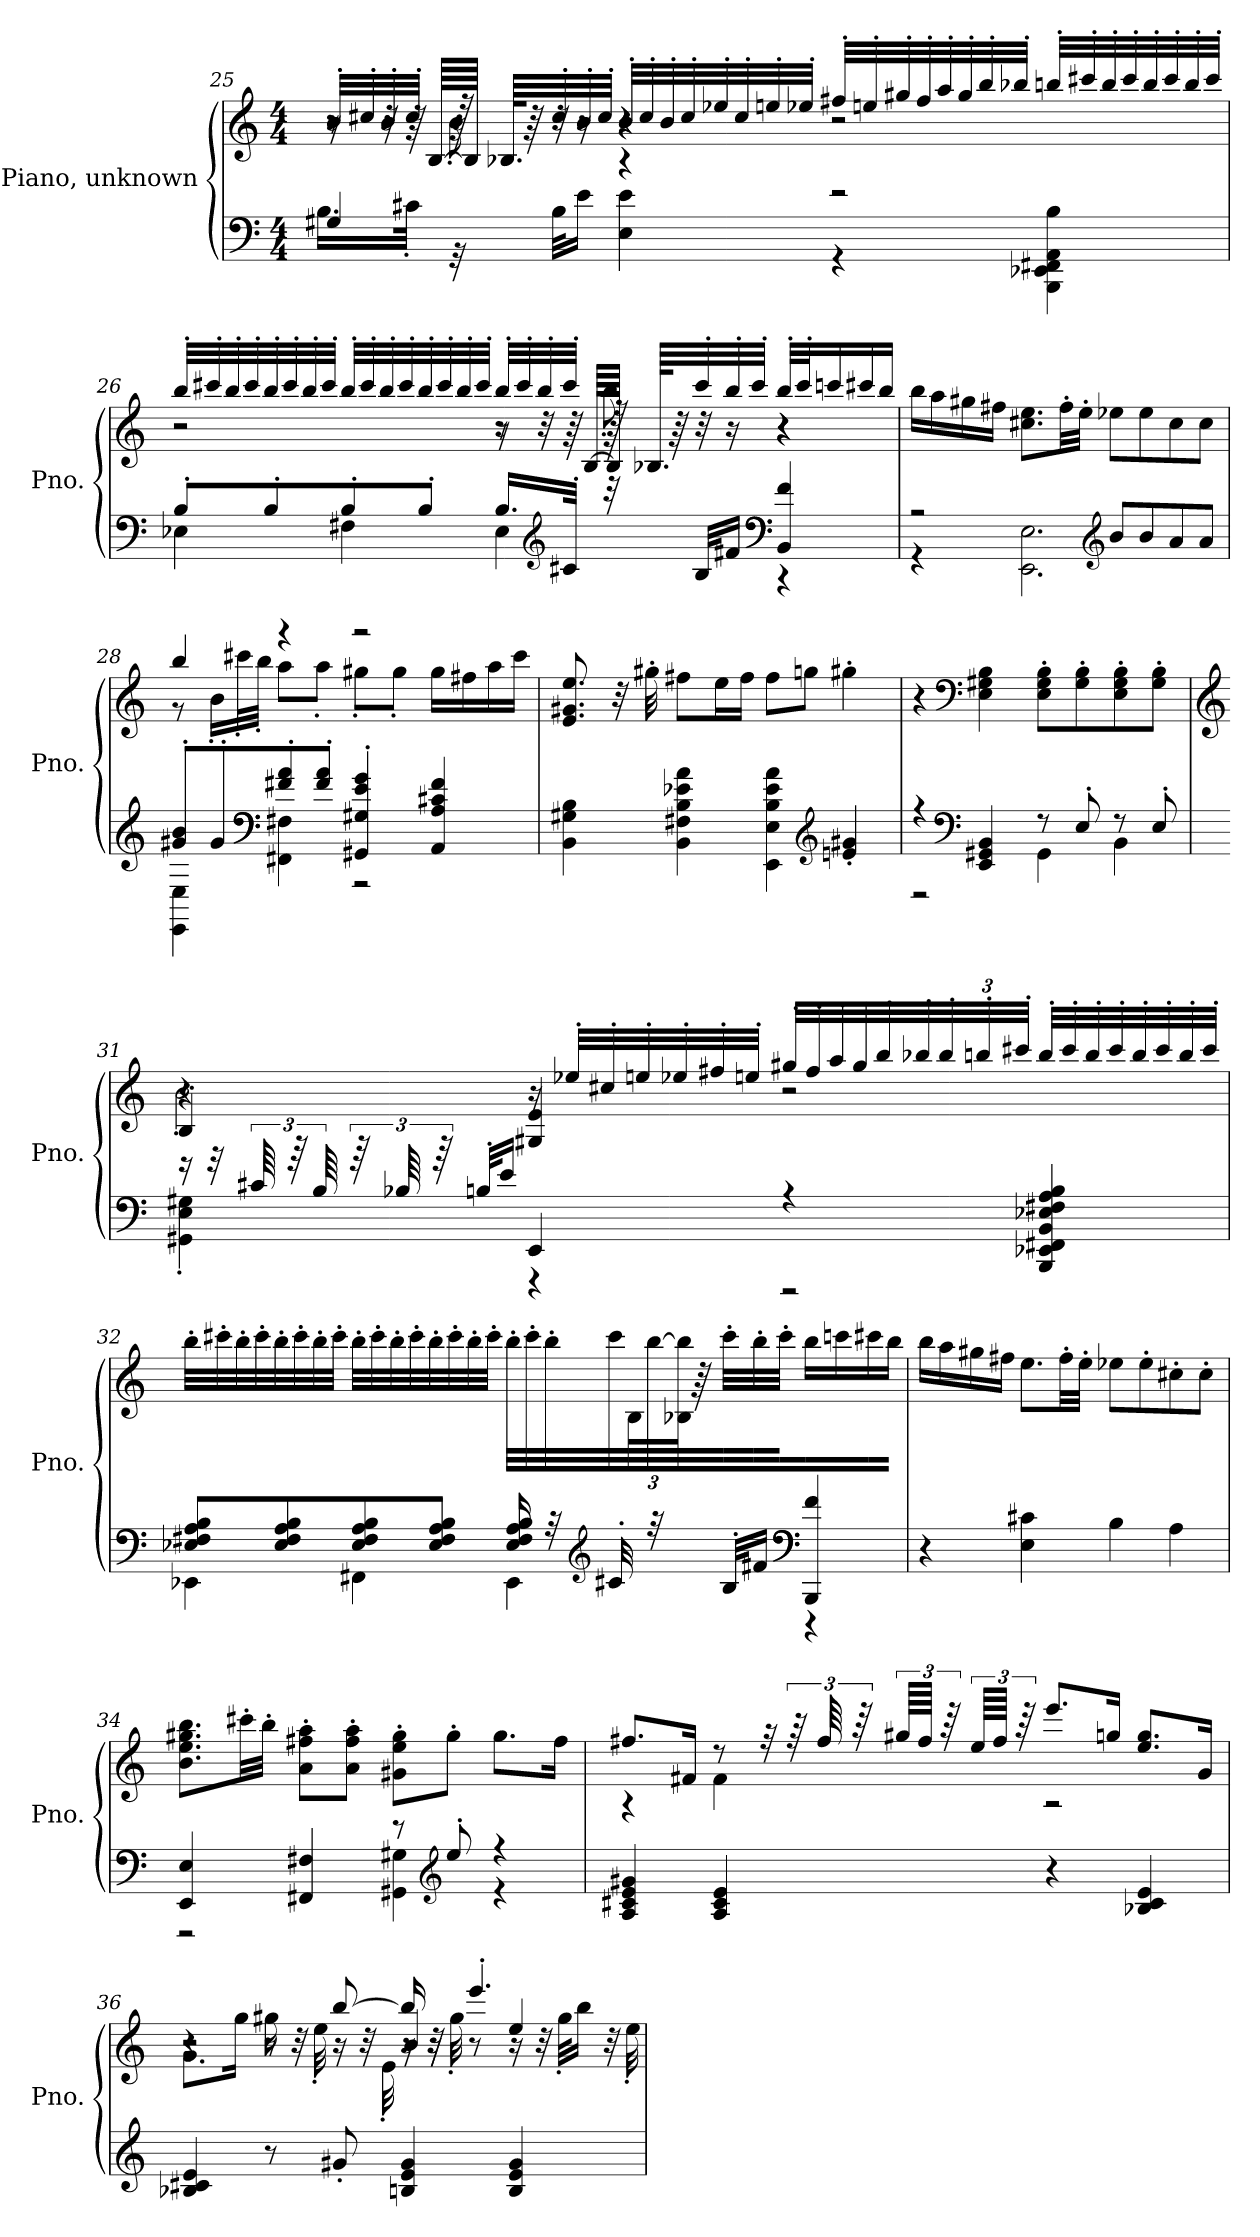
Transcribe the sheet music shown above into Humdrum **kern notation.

**kern	**kern
*part1	*part1
*staff2	*staff1
*I"Piano, unknown	*
*I'Pno.	*
!!LO:LB:g=z
*clefF4	*clefG2
*k[]	*k[]
*M4/4	*M4/4
=25	=25
*^	*^
*	*	*	*^
4G#X/	16.B\LL	32b'/LLL	8r	16r
.	.	32cc#X'/	.	.
.	.	32b'/	.	32r
.	32c#X'\JJk	32cc#'/JJJ	.	64r
.	.	.	.	[64B/LLLL
.	32r	128r	8b'\	64B/JJJJ]
.	.	64.B-X/KLLL	.	.
.	.	.	.	64r
.	32B\KLL	32cc#'/	.	32r
.	16e\JJ	32b'/	.	16r
.	.	32cc#'/JJJ	.	.
4r	4E\ 4e\	32b'/LLL	4r	4r
.	.	32cc#'/	.	.
.	.	32b'/	.	.
.	.	32cc#'/	.	.
.	.	32ee-X'/	.	.
.	.	32cc#'/	.	.
.	.	32een'/	.	.
.	.	32ee-X'/JJJ	.	.
2r	4r	32ff#X'/LLL	2r	2r
.	.	32een'/	.	.
.	.	32gg#X'/	.	.
.	.	32ff#'/	.	.
.	.	32aa'/	.	.
.	.	32gg#'/	.	.
.	.	32bb'/	.	.
.	.	32bb-X'/JJJ	.	.
.	4BBB\ 4EE-X\ 4FF#X\ 4AA\ 4B\	32bbn'/LLL	.	.
.	.	32ccc#X'/	.	.
.	.	32bb'/	.	.
.	.	32ccc#'/	.	.
.	.	32bb'/	.	.
.	.	32ccc#'/	.	.
.	.	32bb'/	.	.
.	.	32ccc#'/JJJ	.	.
!!LO:LB:g=z	!!	!!
=26	=26	=26	=26	=26
8B'/L	4E-X\	32bb'/LLL	2r	2r
.	.	32ccc#X'/	.	.
.	.	32bb'/	.	.
.	.	32ccc#'/	.	.
8B'/	.	32bb'/	.	.
.	.	32ccc#'/	.	.
.	.	32bb'/	.	.
.	.	32ccc#'/JJJ	.	.
8B'/	4F#X\	32bb'/LLL	.	.
.	.	32ccc#'/	.	.
.	.	32bb'/	.	.
.	.	32ccc#'/	.	.
8B'/J	.	32bb'/	.	.
.	.	32ccc#'/	.	.
.	.	32bb'/	.	.
.	.	32ccc#'/JJJ	.	.
16.B/LL	4E-\	32bb'/LLL	8r	16r
.	.	32ccc#'/	.	.
.	.	32bb'/	.	32r
*clefG2	*	*	*	*
32c#X'/JJk	.	32ccc#'/JJJ	.	64r
.	.	.	.	[64B/LLLL
32r	.	128r	8bb'\	64B/JJJJ]
.	.	64.B-X/KLLL	.	.
.	.	.	.	64r
32B/KLL	.	32ccc#'/	.	32r
16f#X/JJ	.	32bb'/	.	16r
.	.	32ccc#'/JJJ	.	.
*clefF4	*	*	*	*
4BB/ 4f#/	4r	32bb'/LLL	4r	4r
.	.	32ccc#'/J	.	.
.	.	16cccn/	.	.
.	.	16ccc#X/	.	.
.	.	16bb/JJ	.	.
*	*	*v	*v	*v
!!LO:LB:g=z
=27	=27	=27
2r	4r	16bb\LL
.	.	16aa\
.	.	16gg#X\
.	.	16ff#X\JJ
.	2.EE\ 2.E\	8.cc#X\ 8.ee\L
.	.	32ff#'\LL
.	.	32ee'\JJJ
*clefG2	*	*
8b/L	.	8ee-X\L
8b/	.	8ee-\
8a/	.	8cc#\
8a/J	.	8cc#\J
=28	=28	=28
*	*	*^
8g#X/' 8b/'L	4EE\ 4E\	4bb/	8r
8g#'/	.	.	16b'\LL
.	.	.	32ccc#X'\L
.	.	.	32bb'\JJJ
*clefF4	*	*	*
8f#X/' 8a/'	4FF#X\ 4F#X\	4r	8aa\L
8f#/' 8a/'J	.	.	8aa'\J
4GG#X/' 4G#X/' 4e/' 4g#/'	2r	2r	8gg#X'\L
.	.	.	8gg#'\J
4AA/ 4A/ 4c#X/ 4f#/	.	.	16gg#\LL
.	.	.	16ff#X\
.	.	.	16aa\
.	.	.	16ccc#\JJ
*v	*v	*	*
*	*v	*v
!!LO:LB:g=z
=29	=29
4BB\ 4G#X\ 4B\	8.e/ 8.g#X/ 8.ee/
.	32r
.	32gg#X'\
4BB\ 4F#X\ 4B\ 4e-X\ 4a\	8ff#X\L
.	16ee\L
.	16ff#\JJ
4EE\ 4E\ 4B\ 4e-\ 4a\	8ff#\L
.	8ggn\J
*clefG2	*
4en/' 4g#X/'	4gg#X'\
=30	=30
*^	*
4r	2r	4r
*clefF4	*	*clefF4
4EE/ 4GG#X/ 4BB/	.	4E\ 4G#X\ 4B\
8r	4GG#\	8E\' 8G#\' 8B\'L
8E'/	.	8G#\' 8B\'
8r	4BB\	8E\' 8G#\' 8B\'
8E'/	.	8G#\' 8B\'J
!!LO:PB:g=z
=31	=31	=31
*	*	*clefG2
*	*	*^
*	*	*	*^
16r	4GG#X\' 4E\' 4G#X\'	4B'/	2b'\	4r
32r	.	.	.	.
96c#X/	.	.	.	.
96r	.	.	.	.
96B/	.	.	.	.
96r	.	.	.	.
96B-X/	.	.	.	.
96r	.	.	.	.
32Bn'/KLL	.	.	.	.
16e/JJ	.	.	.	.
4EE/	4r	16r	.	4G#X/ 4e/
.	.	32ee-X'/LLL	.	.
.	.	32cc#X'/	.	.
.	.	32een'/	.	.
.	.	32ee-X'/	.	.
.	.	32ff#X'/	.	.
.	.	32een'/JJJ	.	.
4r	2r	32gg#X'/LLL	2r	2r
.	.	32ff#'/	.	.
.	.	32aa'/	.	.
.	.	32gg#'/	.	.
.	.	32bb'/	.	.
.	.	32bb-X'/	.	.
*	*	*Xbrackettup	*	*
.	.	48bb-'/	.	.
.	.	48bbn'/	.	.
.	.	48ccc#X'/JJJ	.	.
4BBB/ 4EE-X/ 4FF#X/ 4BB/ 4E-X/ 4F#X/ 4A/ 4B/	.	32bb'/LLL	.	.
.	.	32ccc#'/	.	.
.	.	32bb'/	.	.
.	.	32ccc#'/	.	.
.	.	32bb'/	.	.
.	.	32ccc#'/	.	.
.	.	32bb'/	.	.
.	.	32ccc#'/JJJ	.	.
*	*	*v	*v	*v
!!LO:LB:g=z
=32	=32	=32
8E-X/ 8F#X/ 8A/ 8B/L	4EE-X\	32bb'\LLL
.	.	32ccc#X'\
.	.	32bb'\
.	.	32ccc#'\
8E-/ 8F#/ 8A/ 8B/	.	32bb'\
.	.	32ccc#'\
.	.	32bb'\
.	.	32ccc#'\JJJ
8E-/ 8F#/ 8A/ 8B/	4FF#X\	32bb'\LLL
.	.	32ccc#'\
.	.	32bb'\
.	.	32ccc#'\
8E-/ 8F#/ 8A/ 8B/J	.	32bb'\
.	.	32ccc#'\
.	.	32bb'\
.	.	32ccc#'\JJJ
16E-/ 16F#/ 16A/ 16B/	4EE-\	32bb'\LLL
.	.	32ccc#'\
32r	.	32bb'\
*clefG2	*	*
32c#X'/	.	48ccc#\
.	.	96B\L
*	*	*brackettup
32r	.	[96bb\
.	.	96B-X\ 96bb\]JJJJ
.	.	96r
32B'/KLL	.	32ccc#'\LLL
16f#X/JJ	.	32bb'\
.	.	32ccc#'\JJJ
*clefF4	*	*
4BBB/ 4f#/	4r	16bb\LL
.	.	16cccn\
.	.	16ccc#X\
.	.	16bb\JJ
*v	*v	*
!!LO:LB:g=z
=33	=33
4r	16bb\LL
.	16aa\
.	16gg#X\
.	16ff#X\JJ
4E\ 4c#X\	8.ee\L
.	32ff#'\LL
.	32ee'\JJJ
4B\	8ee-X\L
.	8ee-'\
4A\	8cc#X'\
.	8cc#'\J
=34	=34
*^	*
4EE/ 4E/	2r	8.b\ 8.ee\ 8.gg#X\ 8.bb\L
.	.	32ccc#X'\LL
.	.	32bb'\JJJ
4FF#X/ 4F#X/	.	8a\' 8ff#X\' 8aa\'L
.	.	8a\' 8ff#\' 8aa\'J
8r	4GG#X\ 4G#X\	8g#X\' 8ee\' 8gg#\'L
*clefG2	*	*
8ee'/	.	8gg#'\J
4r	4r	8.gg#\L
.	.	16ff#\Jk
*v	*v	*
!!LO:LB:g=z
=35	=35
*	*^
4A/ 4c#X/ 4e/ 4g#X/	8.ff#X/L	4r
.	16f#X/Jk	.
4A/ 4c#/ 4e/	8r	4f#\
.	32r	.
.	96r	.
.	96ff#/	.
.	96r	.
.	96gg#X/LLLL	.
.	96ff#/JJJJ	.
.	96r	.
.	96ee/LLLL	.
.	96ff#/JJJJ	.
.	96r	.
4r	8.eee/L	2r
.	16ggn/Jk	.
4B-X/ 4c#/ 4e/	8.ee/ 8.gg/L	.
.	16g/Jk	.
=36	=36	=36
*	*	*^
4B-X/ 4c#X/ 4e/	4r	8.g\L	2r
.	.	16gg\Jk	.
8r	8r	16gg#X\	.
.	.	32r	.
.	.	32ee'\	.
8g#X'/	[8bb/	16r	.
.	.	32r	.
.	.	32e'\	.
4Bn/ 4e/ 4g#/	16bb/]	16r	4b/
.	16r	32r	.
.	.	32gg#'\	.
.	4.eee'/	8r	.
4B/ 4e/ 4g#/	.	16r	4ee/
.	.	32r	.
.	.	32gg#'\KLL	.
.	.	16bb\JJ	.
.	.	32r	.
.	.	32ee'\	.
*	*v	*v	*v
=	=
*-	*-
